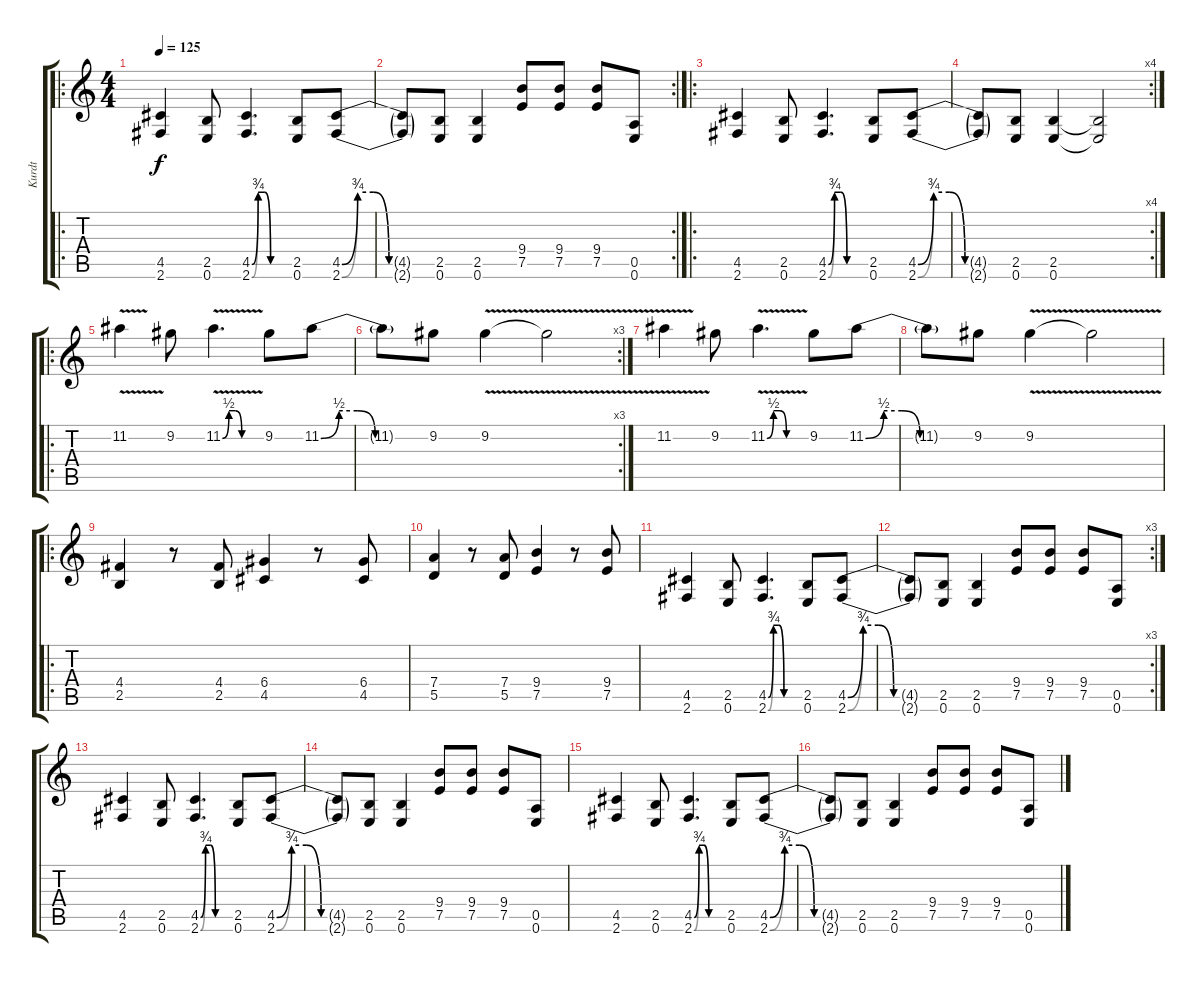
\track ("Kurdt" "Kurdt") {instrument distortionguitar}
\staff {score tabs}
\tuning (E4 B3 G3 D3 A2 E2) {hide}
\ro
\ts (4 4)
\tempo 125
\clef g2
\ks c
(4.5 2.6).4{dy f} (2.5 0.6).8 (4.5{be (custom 0 0 10 3 20 3 30 0 60 0)} 2.6{be (custom 0 0 10 3 20 3 30 0 60 0)}).4{d} (2.5 0.6).8 (4.5{be (custom 0 0 10 3 20 3 30 0 60 0)} 2.6{be (custom 0 0 10 3 20 3 30 0 60 0)}).8 |
\rc 2
(4.5{t} 2.6{t}).8 (2.5 0.6).8 (2.5 0.6).4 (9.4 7.5).8 (9.4 7.5).8 (9.4 7.5).8 (0.5 0.6).8 |
\ro
(4.5 2.6).4 (2.5 0.6).8 (4.5{be (custom 0 0 10 3 20 3 30 0 60 0)} 2.6{be (custom 0 0 10 3 20 3 30 0 60 0)}).4{d} (2.5 0.6).8 (4.5{be (custom 0 0 10 3 20 3 30 0 60 0)} 2.6{be (custom 0 0 10 3 20 3 30 0 60 0)}).8 |
\rc 4
(4.5{t} 2.6{t}).8 (2.5 0.6).8 (2.5 0.6).4 (2.5{t} 0.6{t}).2 |
\ro
11.2{v}.4 9.2.8 11.2{be (custom 0 0 10 2 20 2 30 0 60 0) v}.4{d} 9.2.8 11.2{be (custom 0 0 10 2 20 2 30 0 60 0)}.8 |
\rc 3
11.2{t}.8 9.2.8 9.2{v}.4 9.2{t}.2 |
11.2{v}.4 9.2.8 11.2{be (custom 0 0 10 2 20 2 30 0 60 0) v}.4{d} 9.2.8 11.2{be (custom 0 0 10 2 20 2 30 0 60 0)}.8 |
11.2{t}.8 9.2.8 9.2{v}.4 9.2{t}.2 |
\ro
(4.4 2.5).4 r.8 (4.4 2.5).8 (6.4 4.5).4 r.8 (6.4 4.5).8 |
(7.4 5.5).4 r.8 (7.4 5.5).8 (9.4 7.5).4 r.8 (9.4 7.5).8 |
(4.5 2.6).4 (2.5 0.6).8 (4.5{be (custom 0 0 10 3 20 3 30 0 60 0)} 2.6{be (custom 0 0 10 3 20 3 30 0 60 0)}).4{d} (2.5 0.6).8 (4.5{be (custom 0 0 10 3 20 3 30 0 60 0)} 2.6{be (custom 0 0 10 3 20 3 30 0 60 0)}).8 |
\rc 3
(4.5{t} 2.6{t}).8 (2.5 0.6).8 (2.5 0.6).4 (9.4 7.5).8 (9.4 7.5).8 (9.4 7.5).8 (0.5 0.6).8 |
(4.5 2.6).4 (2.5 0.6).8 (4.5{be (custom 0 0 10 3 20 3 30 0 60 0)} 2.6{be (custom 0 0 10 3 20 3 30 0 60 0)}).4{d} (2.5 0.6).8 (4.5{be (custom 0 0 10 3 20 3 30 0 60 0)} 2.6{be (custom 0 0 10 3 20 3 30 0 60 0)}).8 |
(4.5{t} 2.6{t}).8 (2.5 0.6).8 (2.5 0.6).4 (9.4 7.5).8 (9.4 7.5).8 (9.4 7.5).8 (0.5 0.6).8 |
(4.5 2.6).4 (2.5 0.6).8 (4.5{be (custom 0 0 10 3 20 3 30 0 60 0)} 2.6{be (custom 0 0 10 3 20 3 30 0 60 0)}).4{d} (2.5 0.6).8 (4.5{be (custom 0 0 10 3 20 3 30 0 60 0)} 2.6{be (custom 0 0 10 3 20 3 30 0 60 0)}).8 |
(4.5{t} 2.6{t}).8 (2.5 0.6).8 (2.5 0.6).4 (9.4 7.5).8 (9.4 7.5).8 (9.4 7.5).8 (0.5 0.6).8
